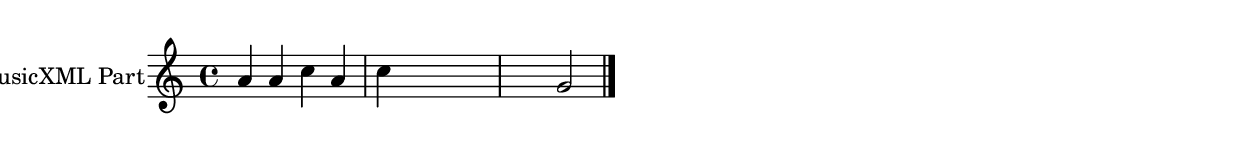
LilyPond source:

\version "2.18.2" 
\version "2.18.2" 
ponestaffone = \new Staff \with {
instrumentName = \markup { 

 \column { 


 \line { "MusicXML Part" 


 } 

 } 
 } 
 }{\autoBeamOff % measure 1
\clef treble \key c \major \time 4/4 a'4 a'4 c''4 a'4  | 

 % measure 2
c''4 
\hideNotes
a'4
\unHideNotes 
\hideNotes
c''4
\unHideNotes 
\hideNotes
c'4
\unHideNotes  | 

 % measure 3

\hideNotes
d'2
\unHideNotes g'2  \bar "|."

 }

<<\ponestaffone>>